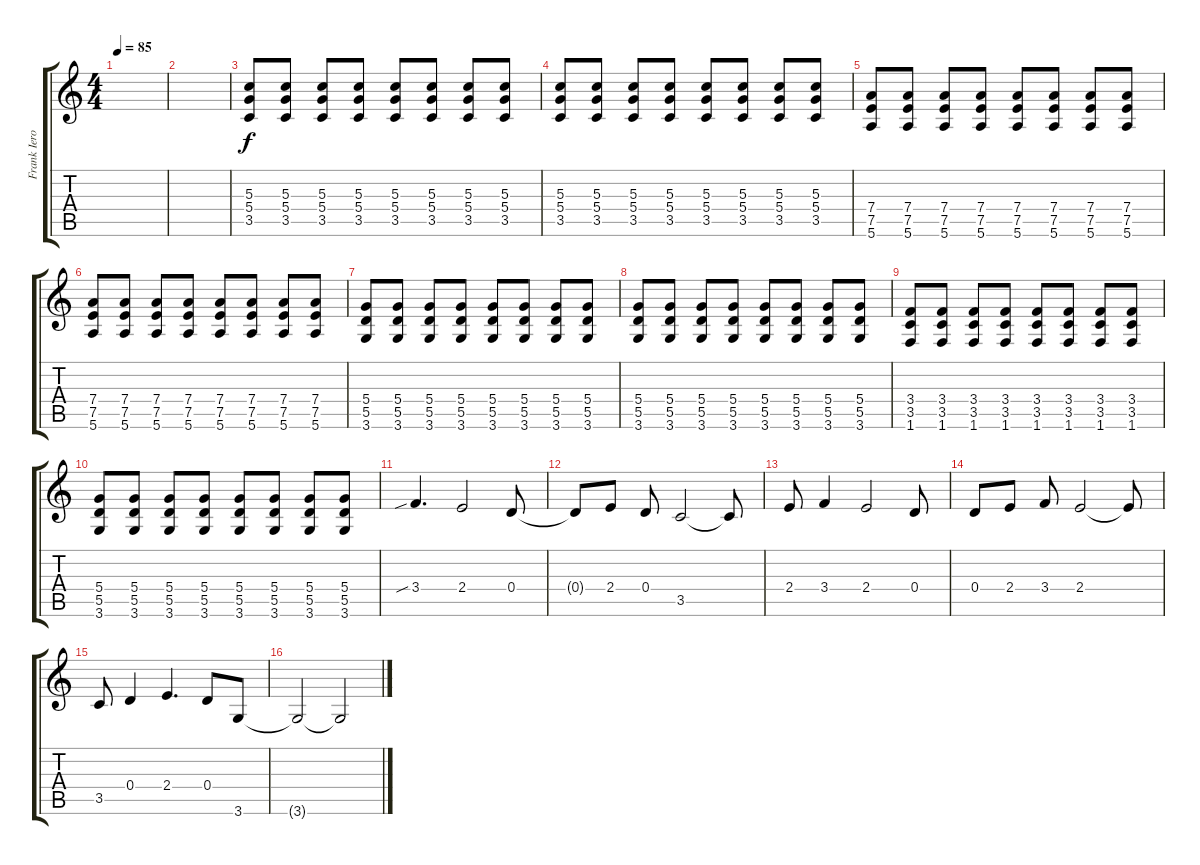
\track ("Frank Iero (Lead Guitar)" "Frank Iero") {instrument distortionguitar}
\staff {score tabs}
\tuning (E4 B3 G3 D3 A2 E2) {hide}
\ts (4 4)
\tempo 85
\clef g2
\ks c
|
|
(5.3 5.4 3.5).8 (5.3 5.4 3.5).8 (5.3 5.4 3.5).8 (5.3 5.4 3.5).8 (5.3 5.4 3.5).8 (5.3 5.4 3.5).8 (5.3 5.4 3.5).8 (5.3 5.4 3.5).8 |
(5.3 5.4 3.5).8 (5.3 5.4 3.5).8 (5.3 5.4 3.5).8 (5.3 5.4 3.5).8 (5.3 5.4 3.5).8 (5.3 5.4 3.5).8 (5.3 5.4 3.5).8 (5.3 5.4 3.5).8 |
(7.4 7.5 5.6).8 (7.4 7.5 5.6).8 (7.4 7.5 5.6).8 (7.4 7.5 5.6).8 (7.4 7.5 5.6).8 (7.4 7.5 5.6).8 (7.4 7.5 5.6).8 (7.4 7.5 5.6).8 |
(7.4 7.5 5.6).8 (7.4 7.5 5.6).8 (7.4 7.5 5.6).8 (7.4 7.5 5.6).8 (7.4 7.5 5.6).8 (7.4 7.5 5.6).8 (7.4 7.5 5.6).8 (7.4 7.5 5.6).8 |
(5.4 5.5 3.6).8 (5.4 5.5 3.6).8 (5.4 5.5 3.6).8 (5.4 5.5 3.6).8 (5.4 5.5 3.6).8 (5.4 5.5 3.6).8 (5.4 5.5 3.6).8 (5.4 5.5 3.6).8 |
(5.4 5.5 3.6).8 (5.4 5.5 3.6).8 (5.4 5.5 3.6).8 (5.4 5.5 3.6).8 (5.4 5.5 3.6).8 (5.4 5.5 3.6).8 (5.4 5.5 3.6).8 (5.4 5.5 3.6).8 |
(3.4 3.5 1.6).8 (3.4 3.5 1.6).8 (3.4 3.5 1.6).8 (3.4 3.5 1.6).8 (3.4 3.5 1.6).8 (3.4 3.5 1.6).8 (3.4 3.5 1.6).8 (3.4 3.5 1.6).8 |
(5.4 5.5 3.6).8 (5.4 5.5 3.6).8 (5.4 5.5 3.6).8 (5.4 5.5 3.6).8 (5.4 5.5 3.6).8 (5.4 5.5 3.6).8 (5.4 5.5 3.6).8 (5.4 5.5 3.6).8 |
3.4{sib}.4{d instrument overdrivenguitar} 2.4.2 0.4.8 |
0.4{t}.8 2.4.8 0.4.8 3.5.2 3.5{t}.8 |
2.4.8 3.4.4 2.4.2 0.4.8 |
0.4.8 2.4.8 3.4.8 2.4.2 2.4{t}.8 |
3.5.8 0.4.4 2.4.4{d} 0.4.8 3.6.8 |
3.6{t}.2 3.6{t}.2
